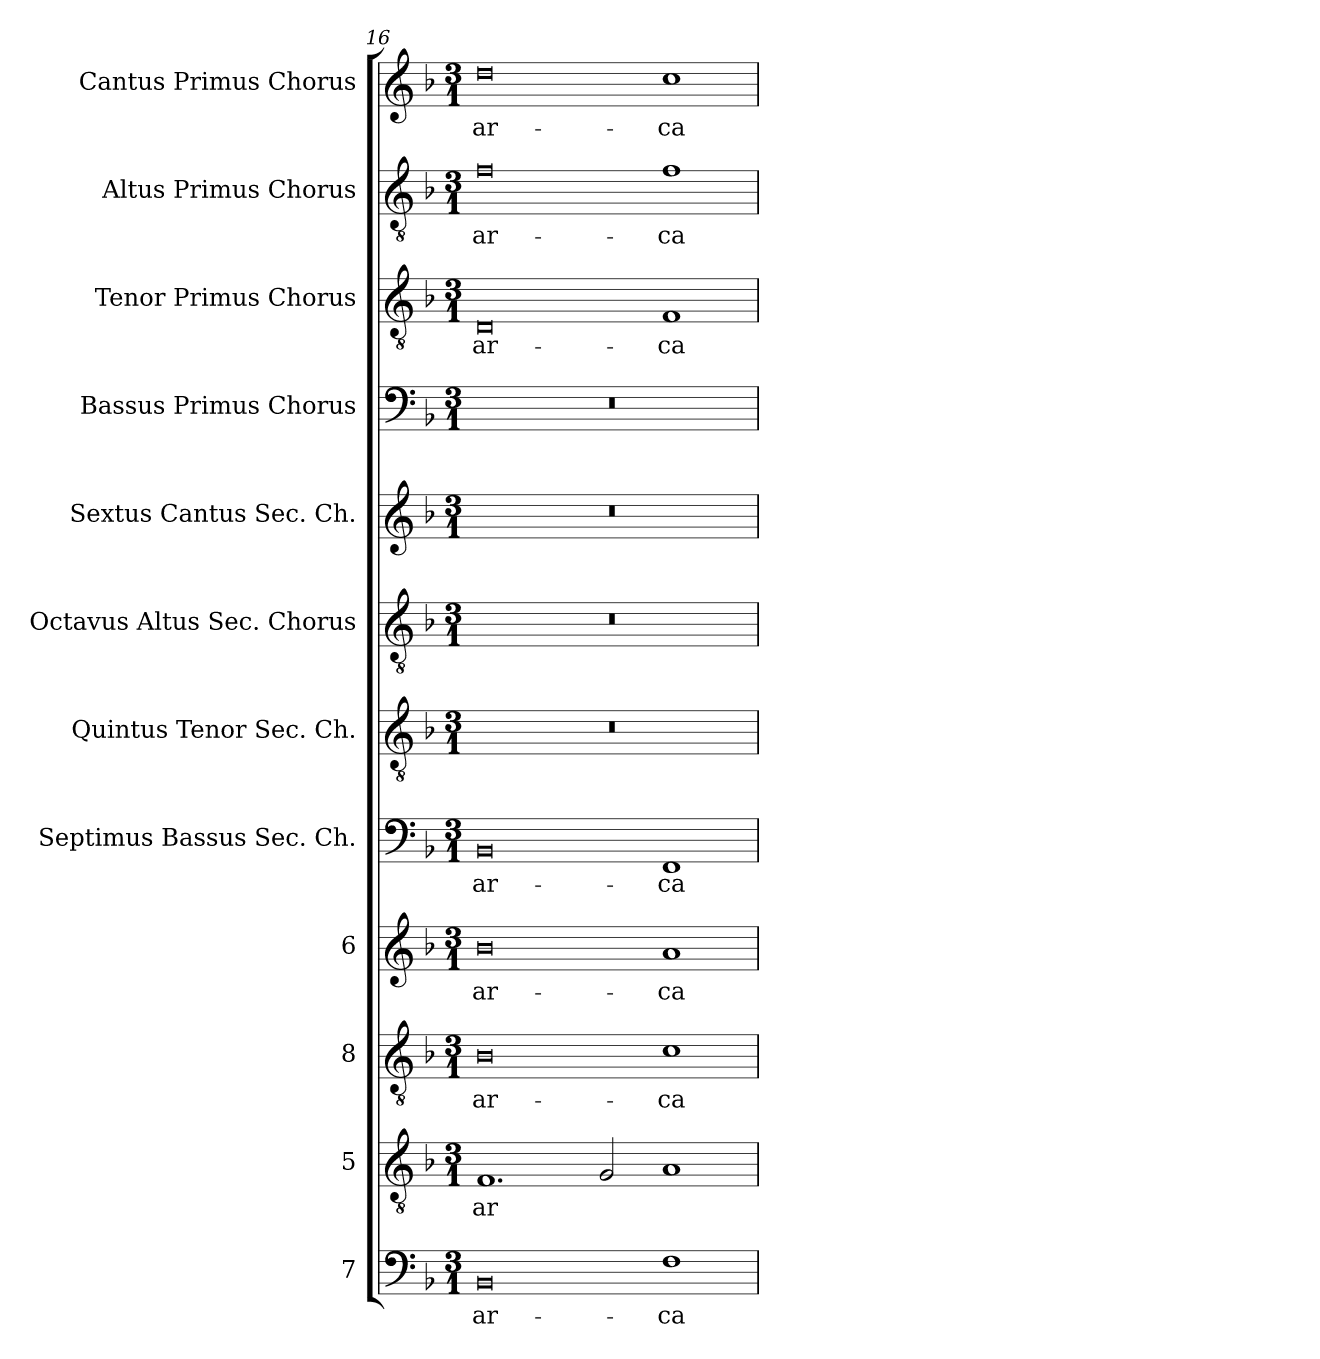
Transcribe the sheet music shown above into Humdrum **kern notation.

**kern	**text	**kern	**text	**kern	**text	**kern	**text	**kern	**text	**kern	**kern	**kern	**kern	**kern	**text	**kern	**text	**kern	**text
*part12	*part12	*part11	*part11	*part10	*part10	*part9	*part9	*part8	*part8	*part7	*part6	*part5	*part4	*part3	*part3	*part2	*part2	*part1	*part1
*staff12	*staff12	*staff11	*staff11	*staff10	*staff10	*staff9	*staff9	*staff8	*staff8	*staff7	*staff6	*staff5	*staff4	*staff3	*staff3	*staff2	*staff2	*staff1	*staff1
*I"7	*	*I"5	*	*I"8	*	*I"6	*	*I"Septimus  Bassus Sec. Ch.	*	*I"Quintus  Tenor Sec. Ch.	*I"Octavus  Altus Sec. Chorus	*I"Sextus  Cantus Sec. Ch.	*I"Bassus  Primus Chorus	*I"Tenor  Primus Chorus	*	*I"Altus  Primus Chorus	*	*I"Cantus  Primus Chorus	*
*	*	*	*	*	*	*	*	*I'B	*	*	*	*	*	*I'T	*	*I'A	*	*I'C	*
*clefF4	*	*clefGv2	*	*clefGv2	*	*clefG2	*	*clefF4	*	*clefGv2	*clefGv2	*clefG2	*clefF4	*clefGv2	*	*clefGv2	*	*clefG2	*
*k[b-]	*	*k[b-]	*	*k[b-]	*	*k[b-]	*	*k[b-]	*	*k[b-]	*k[b-]	*k[b-]	*k[b-]	*k[b-]	*	*k[b-]	*	*k[b-]	*
*F:	*	*F:	*	*F:	*	*F:	*	*F:	*	*F:	*F:	*F:	*F:	*F:	*	*F:	*	*F:	*
*M3/1	*	*M3/1	*	*M3/1	*	*M3/1	*	*M3/1	*	*M3/1	*M3/1	*M3/1	*M3/1	*M3/1	*	*M3/1	*	*M3/1	*
=16	=16	=16	=16	=16	=16	=16	=16	=16	=16	=16	=16	=16	=16	=16	=16	=16	=16	=16	=16
!	!LO:LY:b:cj	!	!LO:LY:b:cj	!	!LO:LY:b:cj	!	!LO:LY:b:cj	!	!LO:LY:b:rj	!	!	!	!	!	!LO:LY:b:cj	!	!LO:LY:b:cj	!	!LO:LY:b:cj
0BB-	ar-	1.F	ar-	0B-	ar-	0b-	ar-	0BB-	ar-	0.r	0.r	0.r	0.r	0D	ar-	0f	ar-	0dd	ar-
!	!	!	!LO:LY:b:cj	!	!	!	!	!	!	!	!	!	!	!	!	!	!	!	!
.	.	2G/	--	.	.	.	.	.	.	.	.	.	.	.	.	.	.	.	.
!	!LO:LY:b:cj	!	!LO:LY:b:cj	!	!LO:LY:b:cj	!	!LO:LY:b:cj	!	!LO:LY:b:rj	!	!	!	!	!	!LO:LY:b:cj	!	!LO:LY:b:cj	!	!LO:LY:b:cj
1F	-ca	1A	--	1c	-ca	1a	-ca	1FF	-ca	.	.	.	.	1F	-ca	1f	-ca	1cc	-ca
=	=	=	=	=	=	=	=	=	=	=	=	=	=	=	=	=	=	=	=
*-	*-	*-	*-	*-	*-	*-	*-	*-	*-	*-	*-	*-	*-	*-	*-	*-	*-	*-	*-
